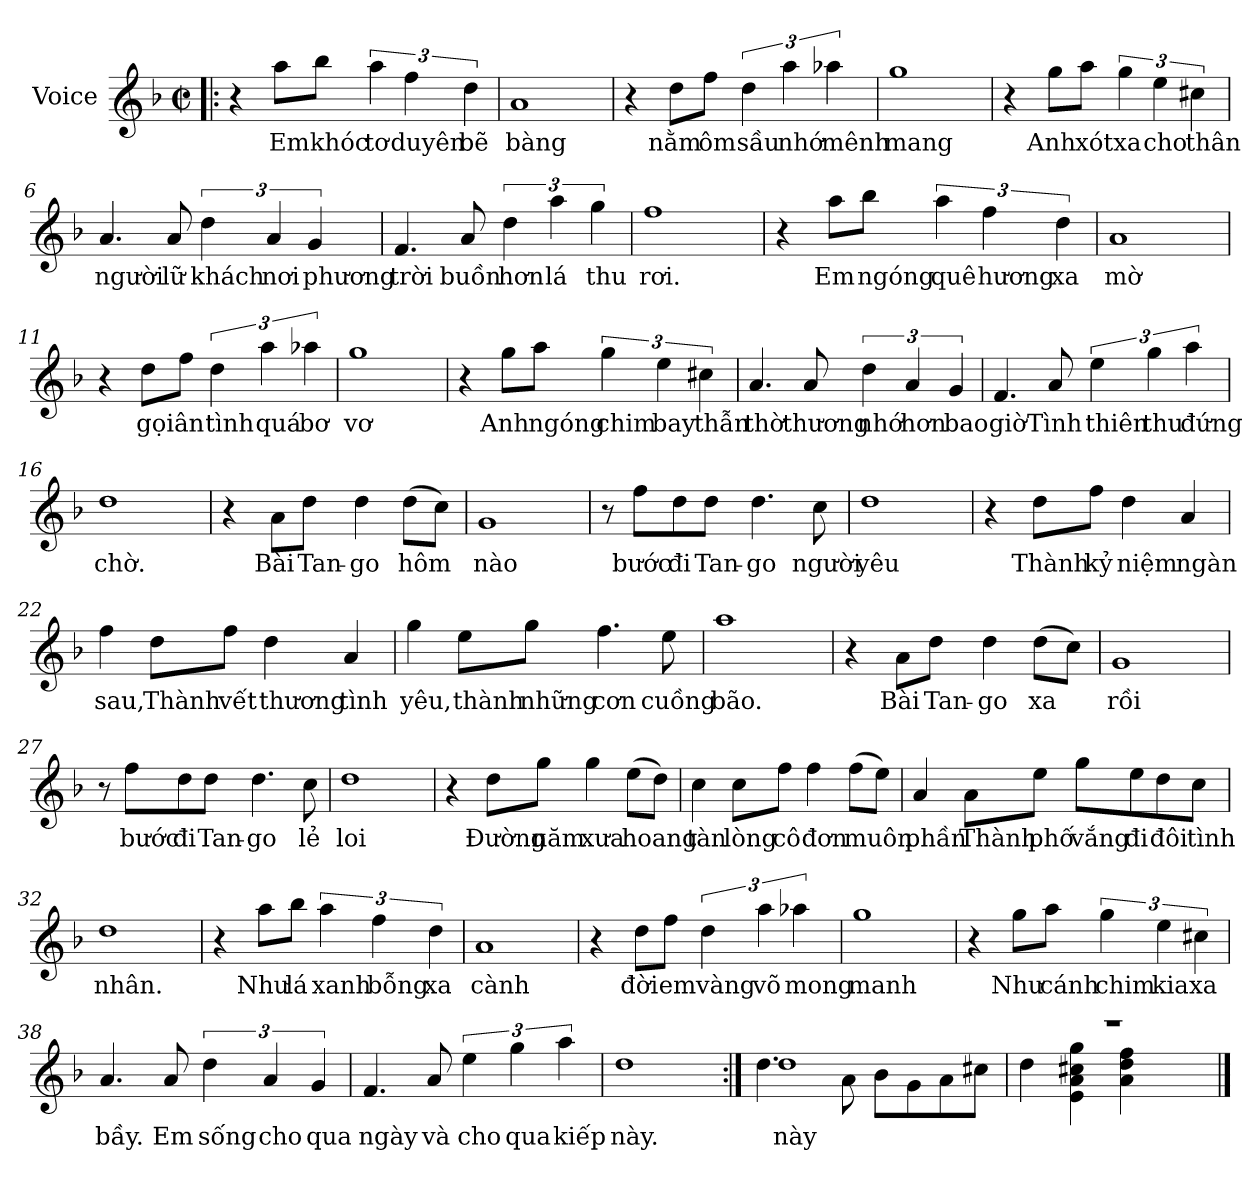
**kern	**text
*part1	*part1
*staff1	*staff1
*I"Voice	*
*I'Vo.	*
*clefG2	*
*k[b-]	*
*F:	*
*M2/2	*
*met(c|)	*
=1!|:	=1!|:
4r	.
!	!LO:LY:b
8aa\L	Em
!	!LO:LY:b
8bb-\J	khóc
!	!LO:LY:b
6aa\	tơ
!	!LO:LY:b
6ff\	duyên
!	!LO:LY:b
6dd\	bẽ
=2	=2
!	!LO:LY:b
1a	bàng
=3	=3
4r	.
!	!LO:LY:b
8dd\L	nằm
!	!LO:LY:b
8ff\J	ôm
!	!LO:LY:b
6dd\	sầu
!	!LO:LY:b
6aa\	nhớ
!	!LO:LY:b
6aa-X\	mênh
=4	=4
!	!LO:LY:b
1gg	mang
!!LO:LB:g=z
=5	=5
4r	.
!	!LO:LY:b
8gg\L	Anh
!	!LO:LY:b
8aa\J	xót
!	!LO:LY:b
6gg\	xa
!	!LO:LY:b
6ee\	cho
!	!LO:LY:b
6cc#X\	thân
=6	=6
!	!LO:LY:b
4.a/	người
!	!LO:LY:b
8a/	lữ
!	!LO:LY:b
6dd\	khách
!	!LO:LY:b
6a/	nơi
!	!LO:LY:b
6g/	phương
=7	=7
!	!LO:LY:b
4.f/	trời
!	!LO:LY:b
8a/	buồn
!	!LO:LY:b
6dd\	hơn
!	!LO:LY:b
6aa\	lá
!	!LO:LY:b
6gg\	thu
=8	=8
!	!LO:LY:b
1ff	rơi.
!!LO:LB:g=z
=9	=9
4r	.
!	!LO:LY:b
8aa\L	Em
!	!LO:LY:b
8bb-\J	ngóng
!	!LO:LY:b
6aa\	quê
!	!LO:LY:b
6ff\	hương
!	!LO:LY:b
6dd\	xa
=10	=10
!	!LO:LY:b
1a	mờ
=11	=11
4r	.
!	!LO:LY:b
8dd\L	gọi
!	!LO:LY:b
8ff\J	ân
!	!LO:LY:b
6dd\	tình
!	!LO:LY:b
6aa\	quá
!	!LO:LY:b
6aa-X\	bơ
=12	=12
!	!LO:LY:b
1gg	vơ
=13	=13
4r	.
!	!LO:LY:b
8gg\L	Anh
!	!LO:LY:b
8aa\J	ngóng
!	!LO:LY:b
6gg\	chim
!	!LO:LY:b
6ee\	bay
!	!LO:LY:b
6cc#X\	thẫn
!!LO:LB:g=z
=14	=14
!	!LO:LY:b
4.a/	thờ
!	!LO:LY:b
8a/	thương
!	!LO:LY:b
6dd\	nhớ
!	!LO:LY:b
6a/	hơn
!	!LO:LY:b
6g/	bao
=15	=15
!	!LO:LY:b
4.f/	giờ
!	!LO:LY:b
8a/	Tình
!	!LO:LY:b
6ee\	thiên
!	!LO:LY:b
6gg\	thu
!	!LO:LY:b
6aa\	đứng
=16	=16
!	!LO:LY:b
1dd	chờ.
=17	=17
4r	.
!	!LO:LY:b
8a\L	Bài
!	!LO:LY:b
8dd\J	Tan-
!	!LO:LY:b
4dd\	-go
!	!LO:LY:b
(>8dd\L	hôm
8cc\J)	.
=18	=18
!	!LO:LY:b
1g	nào
!!LO:LB:g=z
=19	=19
8r	.
!	!LO:LY:b
8ff\L	bước
!	!LO:LY:b
8dd\	đi
!	!LO:LY:b
8dd\J	Tan-
!	!LO:LY:b
4.dd\	-go
!	!LO:LY:b
8cc\	người
=20	=20
!	!LO:LY:b
1dd	yêu
=21	=21
4r	.
!	!LO:LY:b
8dd\L	Thành
!	!LO:LY:b
8ff\J	kỷ
!	!LO:LY:b
4dd\	niệm
!	!LO:LY:b
4a/	ngàn
=22	=22
!	!LO:LY:b
4ff\	sau,
!	!LO:LY:b
8dd\L	Thành
!	!LO:LY:b
8ff\J	vết
!	!LO:LY:b
4dd\	thương
!	!LO:LY:b
4a/	tình
!!LO:LB:g=z
=23	=23
!	!LO:LY:b
4gg\	yêu,
!	!LO:LY:b
8ee\L	thành
!	!LO:LY:b
8gg\J	những
!	!LO:LY:b
4.ff\	cơn
!	!LO:LY:b
8ee\	cuồng
=24	=24
!	!LO:LY:b
1aa	bão.
=25	=25
4r	.
!	!LO:LY:b
8a\L	Bài
!	!LO:LY:b
8dd\J	Tan-
!	!LO:LY:b
4dd\	-go
!	!LO:LY:b
(>8dd\L	xa
8cc\J)	.
=26	=26
!	!LO:LY:b
1g	rồi
=27	=27
8r	.
!	!LO:LY:b
8ff\L	bước
!	!LO:LY:b
8dd\	đi
!	!LO:LY:b
8dd\J	Tan-
!	!LO:LY:b
4.dd\	-go
!	!LO:LY:b
8cc\	lẻ
=28	=28
!	!LO:LY:b
1dd	loi
!!LO:LB:g=z
=29	=29
4r	.
!	!LO:LY:b
8dd\L	Ðường
!	!LO:LY:b
8gg\J	năm
!	!LO:LY:b
4gg\	xưa
!	!LO:LY:b
(>8ee\L	hoang
8dd\J)	.
=30	=30
!	!LO:LY:b
4cc\	tàn
!	!LO:LY:b
8cc\L	lòng
!	!LO:LY:b
8ff\J	cô
!	!LO:LY:b
4ff\	đơn
!	!LO:LY:b
(>8ff\L	muôn
8ee\J)	.
=31	=31
!	!LO:LY:b
4a/	phần
!	!LO:LY:b
8a\L	Thành
!	!LO:LY:b
8ee\J	phố
!	!LO:LY:b
8gg\L	vắng
!	!LO:LY:b
8ee\	đi
!	!LO:LY:b
8dd\	đôi
!	!LO:LY:b
8cc\J	tình
=32	=32
!	!LO:LY:b
1dd	nhân.
!!LO:LB:g=z
=33	=33
4r	.
!	!LO:LY:b
8aa\L	Như
!	!LO:LY:b
8bb-\J	lá
!	!LO:LY:b
6aa\	xanh
!	!LO:LY:b
6ff\	bỗng
!	!LO:LY:b
6dd\	xa
=34	=34
!	!LO:LY:b
1a	cành
=35	=35
4r	.
!	!LO:LY:b
8dd\L	đời
!	!LO:LY:b
8ff\J	em
!	!LO:LY:b
6dd\	vàng
!	!LO:LY:b
6aa\	võ
!	!LO:LY:b
6aa-X\	mong
=36	=36
!	!LO:LY:b
1gg	manh
=37	=37
4r	.
!	!LO:LY:b
8gg\L	Như
!	!LO:LY:b
8aa\J	cánh
!	!LO:LY:b
6gg\	chim
!	!LO:LY:b
6ee\	kia
!	!LO:LY:b
6cc#X\	xa
!!LO:LB:g=z
=38	=38
!	!LO:LY:b
4.a/	bầy.
!	!LO:LY:b
8a/	Em
!	!LO:LY:b
6dd\	sống
!	!LO:LY:b
6a/	cho
!	!LO:LY:b
6g/	qua
=39	=39
!	!LO:LY:b
4.f/	ngày
!	!LO:LY:b
8a/	và
!	!LO:LY:b
6ee\	cho
!	!LO:LY:b
6gg\	qua
!	!LO:LY:b
6aa\	kiếp
=40	=40
!	!LO:LY:b
1dd	này.
=41:|!	=41:|!
!	!LO:LY:b
*^	*
1dd	4.dd\	này
.	8a\	.
.	8b-\L	.
.	8g\	.
.	8a\	.
.	8cc#X\J	.
=42	=42	=42
1r	4dd\	.
.	4e\ 4a\ 4cc#X\ 4gg\	.
.	4a\ 4dd\ 4ff\	.
.	4ryy	.
*v	*v	*
==	==
*-	*-
